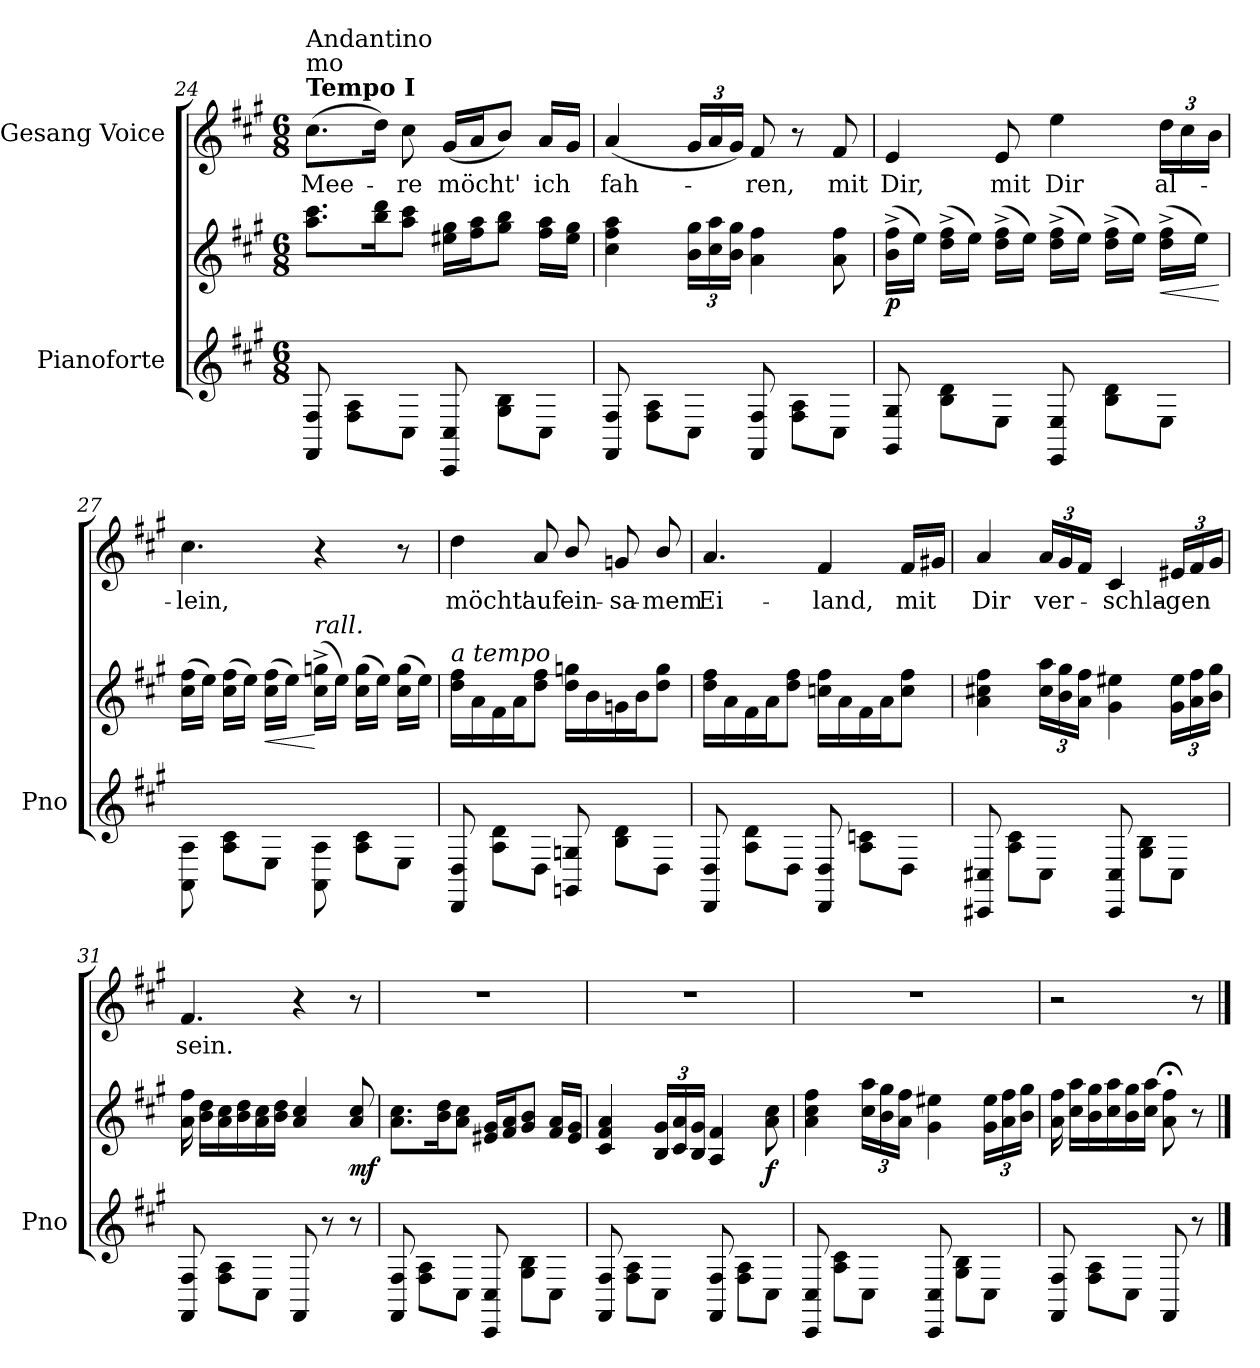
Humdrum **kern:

**kern	**kern	**dynam	**kern	**text
*part2	*part2	*part2	*part1	*part1
*staff3	*staff2	*staff2/3	*staff1	*staff1
*I"Pianoforte	*	*	*I"Gesang Voice	*
*I'Pno	*	*	*	*
*clefG2	*clefG2	*	*clefG2	*
*k[f#c#g#]	*k[f#c#g#]	*	*k[f#c#g#]	*
*M6/8	*M6/8	*	*M6/8	*
=24	=24	=24	=24	=24
!	!	!	!LO:TX:a:B:t=Tempo I	!
!	!	!	!LO:TX:a:t=mo	!
!	!	!	!LO:TX:a:t=Andantino	!
!	!	!	!	!LO:LY:b
8FF#/ 8F#/	8.aa\ 8.ccc#\L	.	(>8.cc#\L	Mee-
8F#\ 8A\L	.	.	.	.
.	16bb\ 16ddd\K	.	16dd\Jk)	.
!	!	!	!	!LO:LY:b
8C#\J	8aa\ 8ccc#\J	.	8cc#\	-re
!	!	!	!	!LO:LY:b
8CC#/ 8C#/	16ee#X\ 16gg#\LL	.	(<16g#/LL	möcht'
.	16ff#\ 16aa\J	.	16a/J	.
8G#\ 8B\L	8gg#\ 8bb\J	.	8b/J)	.
!	!	!	!	!LO:LY:b
8C#\J	16ff#\ 16aa\LL	.	16a/LL	ich
.	16ee#\ 16gg#\JJ	.	16g#/JJ	.
!!LO:LB:g=z
=25	=25	=25	=25	=25
!	!	!	!	!LO:LY:b
8FF#/ 8F#/	4cc#\ 4ff#\ 4aa\	.	(<4a/	fah-
8F#\ 8A\L	.	.	.	.
*	*Xbrackettup	*	*Xbrackettup	*
8C#\J	24b\ 24gg#\LL	.	24g#/LL	.
.	24cc#\ 24aa\	.	24a/	.
.	24b\ 24gg#\JJ	.	24g#/JJ)	.
!	!	!	!	!LO:LY:b
8FF#/ 8F#/	4a\ 4ff#\	.	8f#/	-ren,
8F#\ 8A\L	.	.	8r	.
!	!	!	!	!LO:LY:b
8C#\J	8a\ 8ff#\	.	8f#/	mit
=26	=26	=26	=26	=26
!	!	!LO:DY:b	!	!LO:LY:b
8GG#/ 8G#/	(>16b\^ 16ff#\^LL	p	4e/	Dir,
.	16ee\JJ)	.	.	.
8B\ 8d\L	(>16dd\^ 16ff#\^LL	.	.	.
.	16ee\JJ)	.	.	.
!	!	!	!	!LO:LY:b
8E\J	(>16dd\^ 16ff#\^LL	.	8e/	mit
.	16ee\JJ)	.	.	.
!	!	!	!	!LO:LY:b
8EE/ 8E/	(>16dd\^ 16ff#\^LL	.	4ee\	Dir
.	16ee\JJ)	.	.	.
8B\ 8d\L	(>16dd\^ 16ff#\^LL	.	.	.
.	16ee\JJ)	.	.	.
!	!	!LO:HP:b	!	!LO:LY:b
8E\J	(>16dd\^ 16ff#\^LL	<	24dd\LL	al-
.	.	.	24cc#\	.
.	16ee\JJ)	.	.	.
.	.	.	24b\JJ	.
.	.	[	.	.
=27	=27	=27	=27	=27
!	!	!	!	!LO:LY:b
8AA\ 8A\	(>16cc#\ 16ff#\LL	.	4.cc#\	-lein,
.	16ee\JJ)	.	.	.
8A\ 8c#\L	(>16cc#\ 16ff#\LL	.	.	.
.	16ee\JJ)	.	.	.
!	!	!LO:HP:b	!	!
8E\J	(>16cc#\ 16ff#\LL	<	.	.
.	16ee\JJ)	.	.	.
!	!LO:TX:a:i:t=rall.	!	!	!
8AA\ 8A\	(>16cc#\^ 16ggn\^LL	[	4r	.
.	16ee\JJ)	.	.	.
8A\ 8c#\L	(>16cc#\ 16gg\LL	.	.	.
.	16ee\JJ)	.	.	.
8E\J	(>16cc#\ 16gg\LL	.	8r	.
.	16ee\JJ)	.	.	.
!!LO:LB:g=z
=28	=28	=28	=28	=28
!	!LO:TX:a:i:t=a tempo	!	!	!
!	!	!	!	!LO:LY:b
8DD/ 8D/	16dd\ 16ff#\LL	.	4dd\	möcht'
.	16a\	.	.	.
8A\ 8d\L	16f#\	.	.	.
.	16a\J	.	.	.
!	!	!	!	!LO:LY:b
8D\J	8dd\ 8ff#\J	.	8a/	auf
!	!	!	!	!LO:LY:b
8GGn/ 8Gn/	16dd\ 16ggn\LL	.	8b/	ein-
.	16b\	.	.	.
!	!	!	!	!LO:LY:b
8B\ 8d\L	16gn\	.	8gn/	-sa-
.	16b\J	.	.	.
!	!	!	!	!LO:LY:b
8D\J	8dd\ 8gg\J	.	8b/	-mem
=29	=29	=29	=29	=29
!	!	!	!	!LO:LY:b
8DD/ 8D/	16dd\ 16ff#\LL	.	4.a/	Ei-
.	16a\	.	.	.
8A\ 8d\L	16f#\	.	.	.
.	16a\J	.	.	.
8D\J	8dd\ 8ff#\J	.	.	.
!	!	!	!	!LO:LY:b
8DD/ 8D/	16ccn\ 16ff#\LL	.	4f#/	-land,
.	16a\	.	.	.
8A\ 8cn\L	16f#\	.	.	.
.	16a\J	.	.	.
!	!	!	!	!LO:LY:b
8D\J	8cc\ 8ff#\J	.	16f#/LL	mit
.	.	.	16g#X/JJ	.
=30	=30	=30	=30	=30
!	!	!	!	!LO:LY:b
8CC#X/ 8C#X/	4a\ 4cc#X\ 4ff#\	.	4a/	Dir
8A\ 8c#\L	.	.	.	.
!	!	!	!	!LO:LY:b
8C#\J	24cc#\ 24aa\LL	.	24a/LL	ver-
.	24b\ 24gg#\	.	24g#/	.
.	24a\ 24ff#\JJ	.	24f#/JJ	.
!	!	!	!	!LO:LY:b
8CC#/ 8C#/	4g#\ 4ee#X\	.	4c#/	-schla-
8G#\ 8B\L	.	.	.	.
!	!	!	!	!LO:LY:b
8C#\J	24g#\ 24ee#\LL	.	24e#X/LL	-gen
.	24a\ 24ff#\	.	24f#/	.
.	24b\ 24gg#\JJ	.	24g#/JJ	.
=31	=31	=31	=31	=31
!	!	!	!	!LO:LY:b
8FF#/ 8F#/	16a\ 16ff#\	.	4.f#/	sein.
.	16b\ 16dd\LL	.	.	.
8F#\ 8A\L	16a\ 16cc#\	.	.	.
.	16b\ 16dd\	.	.	.
8C#\J	16a\ 16cc#\	.	.	.
.	16b\ 16dd\JJ	.	.	.
8FF#/	4a/ 4cc#/	.	4r	.
8r	.	.	.	.
!	!	!LO:DY:b	!	!
8r	8a/ 8cc#/	mf	8r	.
!!LO:LB:g=z
=32	=32	=32	=32	=32
8FF#/ 8F#/	8.a\ 8.cc#\L	.	2.r	.
8F#\ 8A\L	.	.	.	.
.	16b\ 16dd\K	.	.	.
8C#\J	8a\ 8cc#\J	.	.	.
8CC#/ 8C#/	16e#X/ 16g#/LL	.	.	.
.	16f#/ 16a/J	.	.	.
8G#\ 8B\L	8g#/ 8b/J	.	.	.
8C#\J	16f#/ 16a/LL	.	.	.
.	16e#/ 16g#/JJ	.	.	.
=33	=33	=33	=33	=33
8FF#/ 8F#/	4c#/ 4f#/ 4a/	.	2.r	.
8F#\ 8A\L	.	.	.	.
8C#\J	24B/ 24g#/LL	.	.	.
.	24c#/ 24a/	.	.	.
.	24B/ 24g#/JJ	.	.	.
8FF#/ 8F#/	4A/ 4f#/	.	.	.
8F#\ 8A\L	.	.	.	.
!	!	!LO:DY:b	!	!
8C#\J	8a\ 8cc#\	f	.	.
=34	=34	=34	=34	=34
8CC#/ 8C#/	4a\ 4cc#\ 4ff#\	.	2.r	.
8A\ 8c#\L	.	.	.	.
8C#\J	24cc#\ 24aa\LL	.	.	.
.	24b\ 24gg#\	.	.	.
.	24a\ 24ff#\JJ	.	.	.
8CC#/ 8C#/	4g#\ 4ee#X\	.	.	.
8G#\ 8B\L	.	.	.	.
8C#\J	24g#\ 24ee#\LL	.	.	.
.	24a\ 24ff#\	.	.	.
.	24b\ 24gg#\JJ	.	.	.
=35	=35	=35	=35	=35
8FF#/ 8F#/	16a\ 16ff#\	.	2r	.
.	16cc#\ 16aa\LL	.	.	.
8F#\ 8A\L	16b\ 16gg#\	.	.	.
.	16cc#\ 16aa\	.	.	.
8C#\J	16b\ 16gg#\	.	.	.
.	16cc#\ 16aa\JJ	.	.	.
8FF#/	8a\;< 8ff#\;<	.	.	.
8r	8r	.	8r	.
==	==	==	==	==
*-	*-	*-	*-	*-
